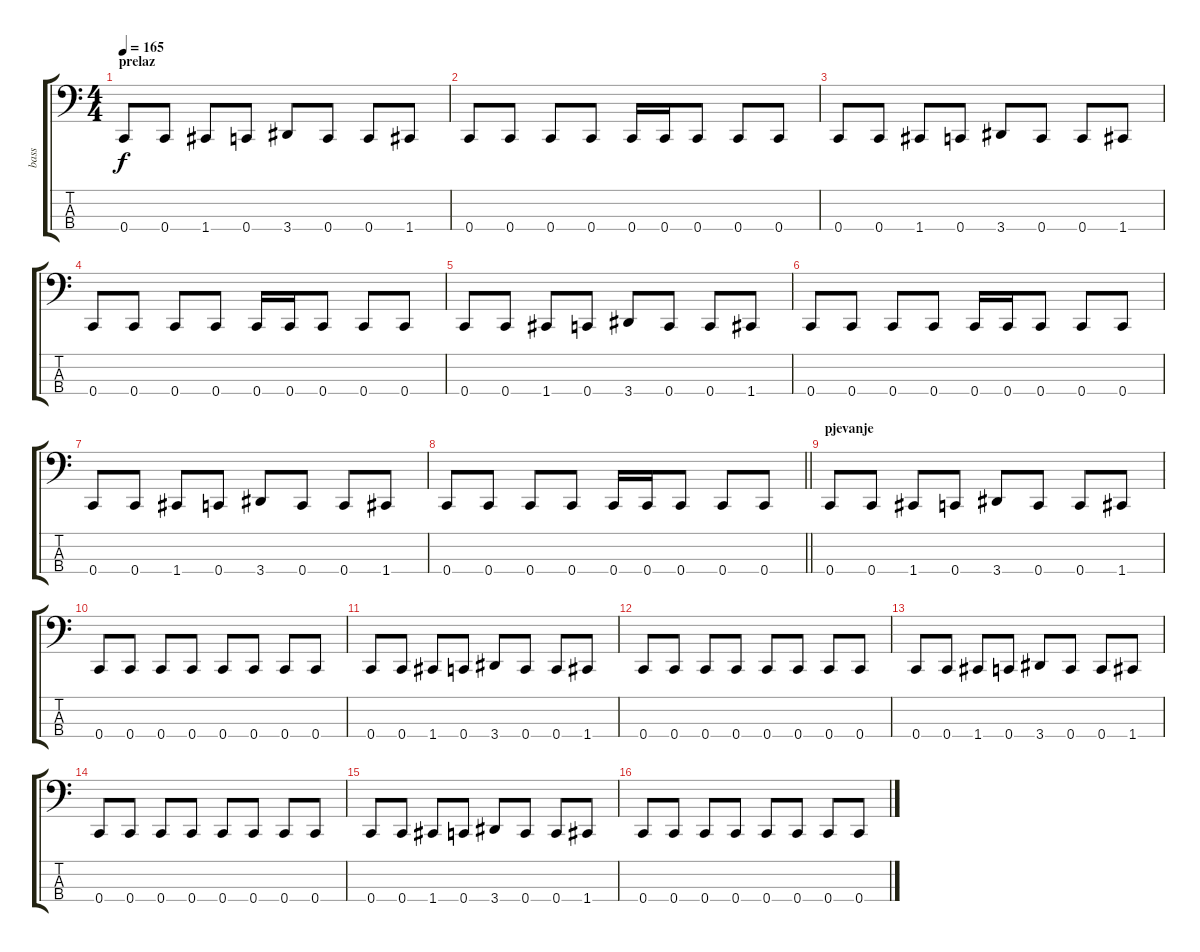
\track ("bass" "bass") {instrument electricbasspick}
\staff {score tabs}
\tuning (F2 C2 G1 C1) {hide}
\ts (4 4)
\section ("" "prelaz")
\tempo 165
\clef f4
\ks c
0.4.8{dy f} 0.4.8 1.4.8 0.4.8 3.4.8 0.4.8 0.4.8 1.4.8 |
0.4.8 0.4.8 0.4.8 0.4.8 0.4.16 0.4.16 0.4.8 0.4.8 0.4.8 |
0.4.8 0.4.8 1.4.8 0.4.8 3.4.8 0.4.8 0.4.8 1.4.8 |
0.4.8 0.4.8 0.4.8 0.4.8 0.4.16 0.4.16 0.4.8 0.4.8 0.4.8 |
0.4.8 0.4.8 1.4.8 0.4.8 3.4.8 0.4.8 0.4.8 1.4.8 |
0.4.8 0.4.8 0.4.8 0.4.8 0.4.16 0.4.16 0.4.8 0.4.8 0.4.8 |
0.4.8 0.4.8 1.4.8 0.4.8 3.4.8 0.4.8 0.4.8 1.4.8 |
\barLineRight lightlight
0.4.8 0.4.8 0.4.8 0.4.8 0.4.16 0.4.16 0.4.8 0.4.8 0.4.8 |
\section ("" "pjevanje")
0.4.8 0.4.8 1.4.8 0.4.8 3.4.8 0.4.8 0.4.8 1.4.8 |
0.4.8 0.4.8 0.4.8 0.4.8 0.4.8 0.4.8 0.4.8 0.4.8 |
0.4.8 0.4.8 1.4.8 0.4.8 3.4.8 0.4.8 0.4.8 1.4.8 |
0.4.8 0.4.8 0.4.8 0.4.8 0.4.8 0.4.8 0.4.8 0.4.8 |
0.4.8 0.4.8 1.4.8 0.4.8 3.4.8 0.4.8 0.4.8 1.4.8 |
0.4.8 0.4.8 0.4.8 0.4.8 0.4.8 0.4.8 0.4.8 0.4.8 |
0.4.8 0.4.8 1.4.8 0.4.8 3.4.8 0.4.8 0.4.8 1.4.8 |
0.4.8 0.4.8 0.4.8 0.4.8 0.4.8 0.4.8 0.4.8 0.4.8
